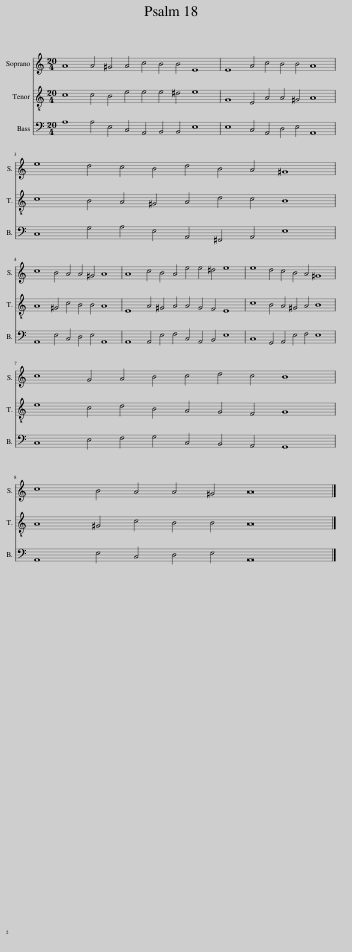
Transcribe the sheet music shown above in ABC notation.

X:1
%%score 1 2 3
L:1/8
M:20/4
I:linebreak $
K:C
V:1 treble
V:2 treble-8
V:3 bass
V:1
 A8 A4 ^G4 A4 c4 B4 B4 E8 | E8 A4 c4 B4 B4 A8 |$ e8 d4 c4 B4 d4 B4 A4 ^G8 |$ c8 B4 A4 A4 ^G4 A8 | A8 c4 B4 A4 e4 e4 ^d4 e8 | %5
 e8 d4 c4 B4 A4 ^G8 |$ c8 G4 A4 B4 c4 d4 c4 B8 |$ c8 B4 A4 A4 ^G4 A16 |] %8
V:2
 c8 c4 B4 e4 e4 e4 ^d4 e8 | G8 E4 A4 A4 ^G4 A8 |$ c8 B4 A4 ^G4 A4 d4 c4 B8 |$ A8 ^G4 c4 B4 B4 A8 | E8 A4 ^G4 A4 A4 G4 F4 E8 | %5
 c8 B4 A4 ^G4 A4 B8 |$ e8 c4 d4 B4 A4 G4 F4 G8 |$ A8 ^G4 c4 B4 B4 A16 |] %8
V:3
 A,8 A,4 E,4 C,4 A,,4 B,,4 B,,4 E,8 | E,8 C,4 A,,4 D,4 E,4 A,,8 |$ C,8 G,4 A,4 E,4 A,,4 ^F,,4 A,,4 E,8 |$ A,,8 E,4 C,4 D,4 E,4 A,,8 | A,,8 A,,4 E,4 F,4 C,4 A,,4 B,,4 E,8 | %5
 C,8 G,,4 A,,4 E,4 F,4 E,8 |$ C,8 E,4 F,4 G,4 C,4 B,,4 A,,4 G,,8 |$ A,,8 E,4 C,4 D,4 E,4 A,,16 |] %8
